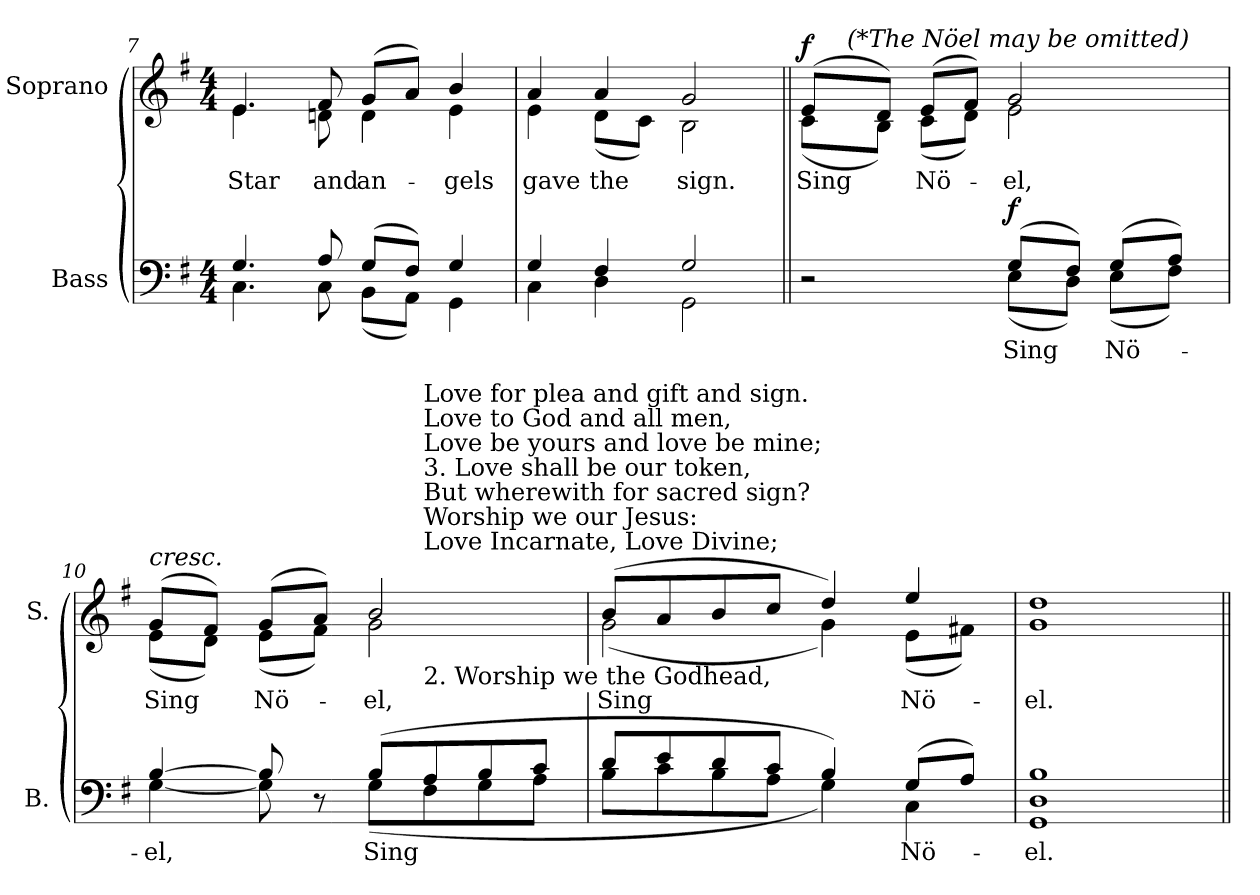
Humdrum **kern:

**kern	**text	**dynam	**kern	**text	**dynam
*part2	*part2	*part2	*part1	*part1	*part1
*staff2	*staff2	*staff2	*staff1	*staff1	*staff1
*I"Bass	*	*	*I"Soprano	*	*
*I'B.	*	*	*I'S.	*	*
*clefF4	*	*	*clefG2	*	*
*k[f#]	*	*	*k[f#]	*	*
*G:	*	*	*G:	*	*
*M4/4	*	*	*M4/4	*	*
=7	=7	=7	=7	=7	=7
*^	*	*	*^	*	*
!	!	!	!	!	!	!LO:LY:b:color=#000000	!
4.Gi/	4.Ci\	.	.	4.ei/	4.ei\	Star	.
!	!	!	!	!	!	!LO:LY:b:color=#000000	!
8Ai/	8Ci\	.	.	8f#i/	8dni\	and	.
!	!	!	!	!	!	!LO:LY:b:color=#000000	!
(8Gi/L	(8BBi\L	.	.	(8gi/L	4di\	an-	.
8F#i/J)	8AAi\J)	.	.	8ai/J)	.	.	.
!	!	!	!	!	!	!LO:LY:b:color=#000000	!
4Gi/	4GGi\	.	.	4bi/	4ei\	-gels	.
=8	=8	=8	=8	=8	=8	=8	=8
!	!	!	!	!	!	!LO:LY:b:color=#000000	!
4Gi/	4Ci\	.	.	4ai/	4ei\	gave	.
!	!	!	!	!	!	!LO:LY:b:color=#000000	!
4F#i/	4Di\	.	.	4ai/	(8di\L	the	.
.	.	.	.	.	8ci\J)	.	.
!	!	!	!	!	!	!LO:LY:b:color=#000000	!
2Gi/	2GGi\	.	.	2gi/	2Bi\	sign.	.
*	*	*	*	*v	*v	*	*
=9||	=9||	=9||	=9||	=9||	=9||	=9||
*	*	*	*	*^	*	*
!	!	!	!	!	!	!LO:LY:b:color=#000000	!
*	*	*	*	*	*^	*	*
2r	2ryy	.	.	(8ei/L	(8ci\L	32ryy	Sing	f
.	.	.	.	.	.	64ryy	.	.
.	.	.	.	.	.	128ryy	.	.
.	.	.	.	.	.	256ryy	.	.
.	.	.	.	.	.	1024ryy	.	.
!	!	!	!	!	!	!LO:TX:a:i:t=(*The Nöel may be omitted)	!	!
.	.	.	.	.	.	2ryy	.	.
.	.	.	.	8di/J)	8Bi\J)	.	.	.
!	!	!	!	!	!	!	!LO:LY:b:color=#000000	!
.	.	.	.	(8ei/L	(8ci\L	.	Nö-	.
.	.	.	.	8f#i/J)	8di\J)	.	.	.
!	!	!LO:LY:b:color=#000000	!	!	!	!	!	!
!	!	!	!	!	!	!	!LO:LY:b:color=#000000	!
(8Gi/L	(8Ei\L	Sing	f	2gi/	2ei\	.	-el,	.
.	.	.	.	.	.	4ryy	.	.
8F#i/J)	8Di\J)	.	.	.	.	.	.	.
!	!	!LO:LY:b:color=#000000	!	!	!	!	!	!
(8Gi/L	(8Ei\L	Nö-	.	.	.	.	.	.
.	.	.	.	.	.	8ryy	.	.
8Ai/J)	8F#i\J)	.	.	.	.	.	.	.
.	.	.	.	.	.	16ryy	.	.
.	.	.	.	.	.	512.ryy	.	.
!!LO:LB:g=z	!!	!!
=10	=10	=10	=10	=10	=10	=10	=10	=10
!	!	!LO:LY:b:color=#000000	!	!	!	!	!	!
!	!	!	!	!LO:TX:a:i:t=cresc.	!	!	!	!
!	!	!	!	!	!	!	!LO:LY:b:color=#000000	!
[4Bi/	[4Gi\	-el,	.	(8gi/L	(8ei\L	2ryy	Sing	.
.	.	.	.	8f#i/J)	8di\J)	.	.	.
!	!	!	!	!	!	!	!LO:LY:b:color=#000000	!
8Bi/]	8Gi\]	.	.	(8gi/L	(8ei\L	.	Nö-	.
8r	8ryy	.	.	8ai/J)	8f#i\J)	.	.	.
!	!	!LO:LY:b:color=#000000	!	!	!	!	!	!
!	!	!	!	!	!	!	!LO:LY:b:color=#000000	!
(8Bi/L	(8Gi\L	Sing	.	2bi/	2gi\	8ryy	-el,	.
!	!	!	!	!	!	!LO:TX:b:t=2.  Worship we the Godhead,	!	!
!	!	!	!	!	!	!LO:TX:t=Love Incarnate, Love Divine;	!	!
!	!	!	!	!	!	!LO:TX:t=Worship we our Jesus&colon;	!	!
!	!	!	!	!	!	!LO:TX:t=But wherewith for sacred sign?	!	!
!	!	!	!	!	!	!LO:TX:t=3.  Love shall be our token,	!	!
!	!	!	!	!	!	!LO:TX:t=Love be yours and love be mine;	!	!
!	!	!	!	!	!	!LO:TX:t=Love to God and all men,	!	!
!	!	!	!	!	!	!LO:TX:t=Love for plea and gift and sign.	!	!
8Ai/	8F#i\	.	.	.	.	4.ryy	.	.
8Bi/	8Gi\	.	.	.	.	.	.	.
8ci/J	8Ai\J	.	.	.	.	.	.	.
*	*	*	*	*	*v	*v	*	*
=11	=11	=11	=11	=11	=11	=11	=11
*	*	*	*	*	*^	*	*
!	!	!	!	!	!	!	!LO:LY:b:color=#000000	!
*	*	*	*	*	*v	*v	*	*
8di/L	8Bi\L	.	.	(8bi/L	(2gi\	Sing	.
8ei/	8ci\	.	.	8ai/	.	.	.
8di/	8Bi\	.	.	8bi/	.	.	.
8ci/J	8Ai\J	.	.	8cci/J	.	.	.
4Bi/)	4Gi\)	.	.	4ddi/)	4gi\)	.	.
!	!	!LO:LY:b:color=#000000	!	!	!	!	!
!	!	!	!	!	!	!LO:LY:b:color=#000000	!
(8Gi/L	4Ci\	Nö-	.	4eei/	(8ei\L	Nö-	.
8Ai/J)	.	.	.	.	8f#Xi\J)	.	.
=12	=12	=12	=12	=12	=12	=12	=12
!	!	!LO:LY:b:color=#000000	!	!	!	!	!
!	!	!	!	!	!	!LO:LY:b:color=#000000	!
1Di 1Bi	1GGi	-el.	.	1ddi	1gi	-el.	.
*v	*v	*	*	*	*	*	*
*	*	*	*v	*v	*	*
=||	=||	=||	=||	=||	=||
*-	*-	*-	*-	*-	*-
